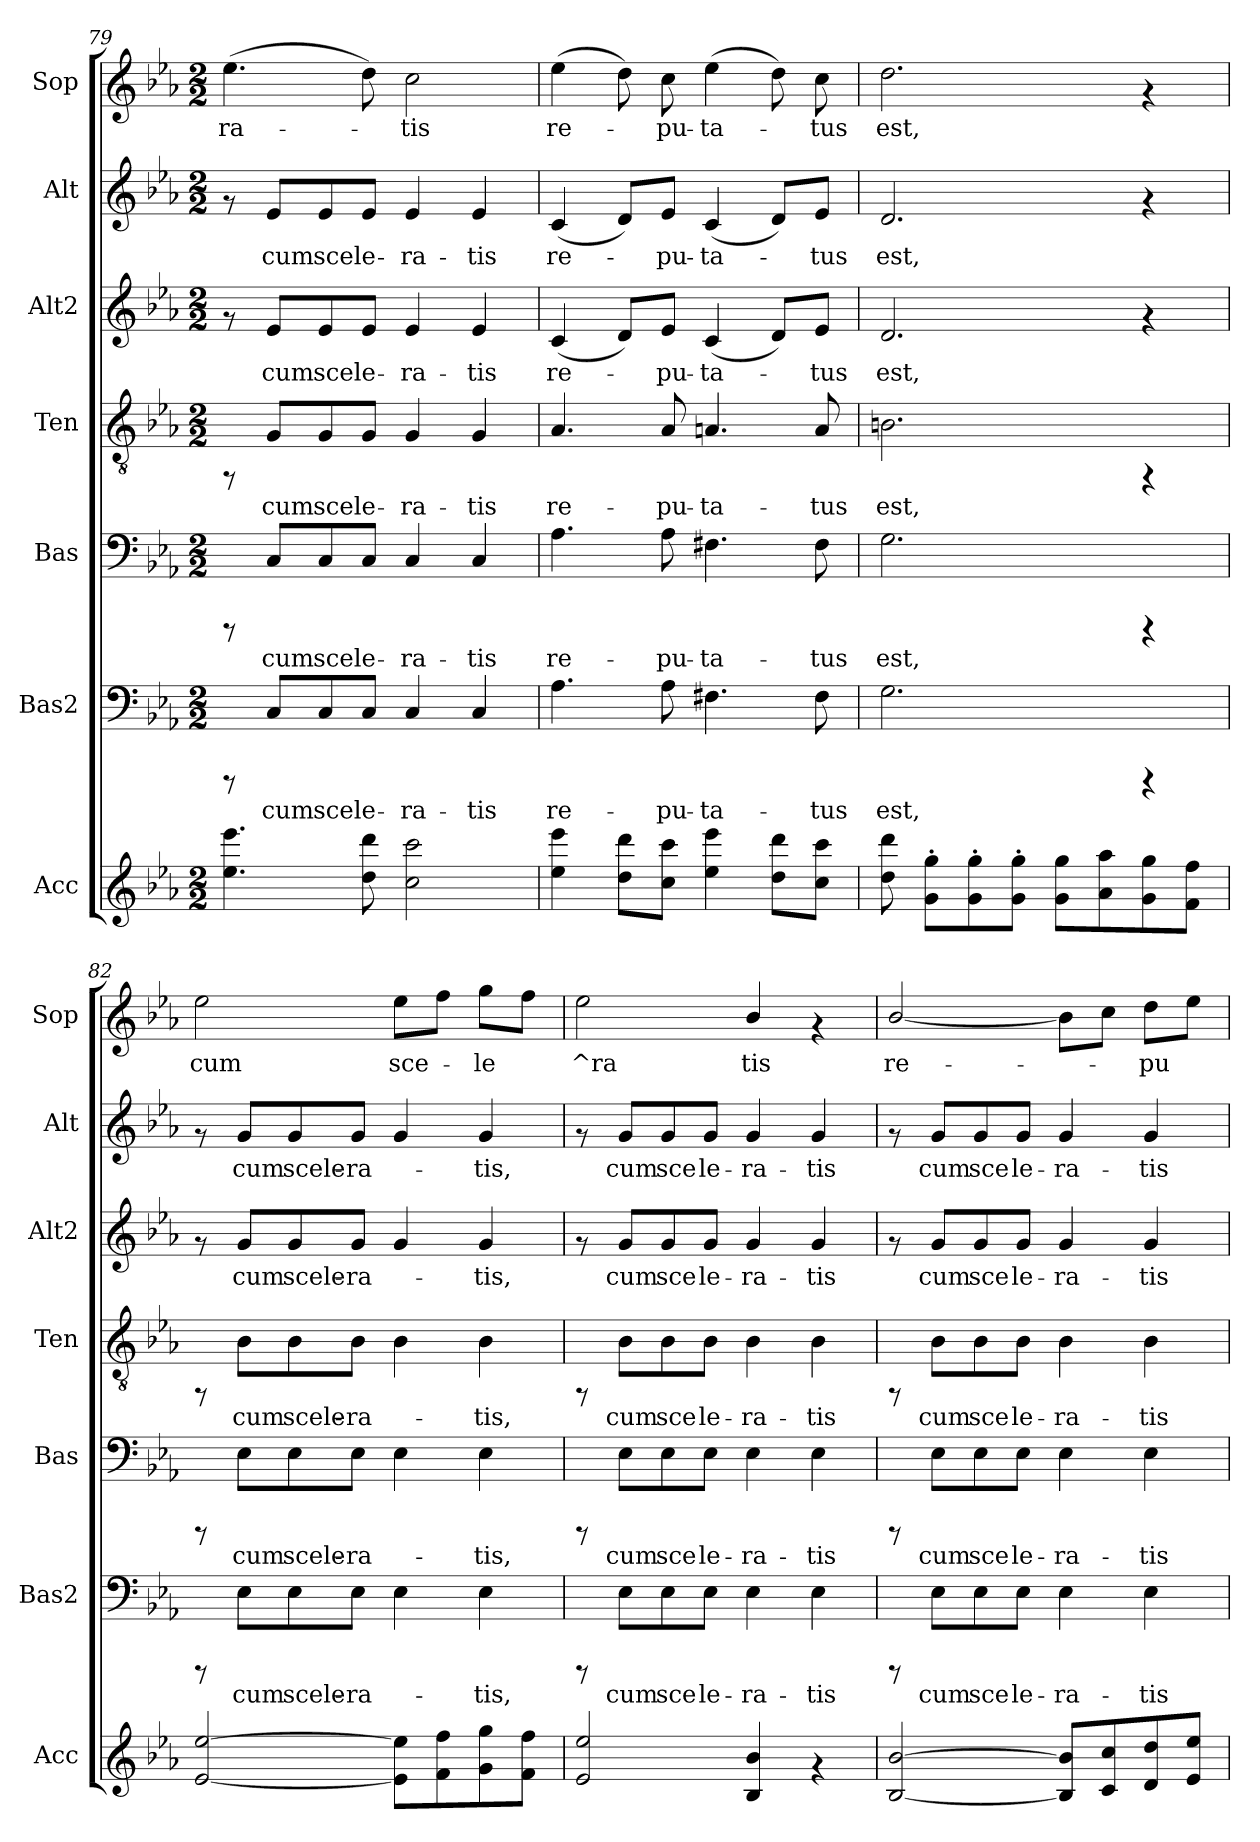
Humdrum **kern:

**kern	**kern	**text	**kern	**text	**kern	**text	**kern	**text	**kern	**text	**kern	**text
*part7	*part6	*part6	*part5	*part5	*part4	*part4	*part3	*part3	*part2	*part2	*part1	*part1
*staff7	*staff6	*staff6	*staff5	*staff5	*staff4	*staff4	*staff3	*staff3	*staff2	*staff2	*staff1	*staff1
*I"Acc	*I"Bas2	*	*I"Bas	*	*I"Ten	*	*I"Alt2	*	*I"Alt	*	*I"Sop	*
*I'Acc	*I'Bas2	*	*I'Bas	*	*I'Ten	*	*I'Alt2	*	*I'Alt	*	*I'Sop	*
*clefG2	*clefF4	*	*clefF4	*	*clefGv2	*	*clefG2	*	*clefG2	*	*clefG2	*
*k[b-e-a-]	*k[b-e-a-]	*	*k[b-e-a-]	*	*k[b-e-a-]	*	*k[b-e-a-]	*	*k[b-e-a-]	*	*k[b-e-a-]	*
*E-:	*E-:	*	*E-:	*	*E-:	*	*E-:	*	*E-:	*	*E-:	*
*M2/2	*M2/2	*	*M2/2	*	*M2/2	*	*M2/2	*	*M2/2	*	*M2/2	*
=79	=79	=79	=79	=79	=79	=79	=79	=79	=79	=79	=79	=79
!	!	!	!	!	!	!	!	!	!	!	!	!LO:LY:b:cj
4.eee-\ 4.ee-\	8rCCC	.	8rCCC	.	8rFF	.	8rf	.	8rf	.	(>4.ee-\	ra-
!	!	!LO:LY:b:cj	!	!LO:LY:b:cj	!	!LO:LY:b:cj	!	!LO:LY:b:cj	!	!LO:LY:b:cj	!	!
.	8C/L	cum	8C/L	cum	8G/L	cum	8e-/L	cum	8e-/L	cum	.	.
!	!	!LO:LY:b:cj	!	!LO:LY:b:cj	!	!LO:LY:b:cj	!	!LO:LY:b:cj	!	!LO:LY:b:cj	!	!
.	8C/	scele-	8C/	scele-	8G/	scele-	8e-/	scele-	8e-/	scele-	.	.
!	!	!LO:LY:b:cj	!	!LO:LY:b:cj	!	!LO:LY:b:cj	!	!LO:LY:b:cj	!	!LO:LY:b:cj	!	!LO:LY:b:cj
8ddd\ 8dd\	8C/J	.	8C/J	.	8G/J	.	8e-/J	.	8e-/J	.	8dd\)	.
!	!	!LO:LY:b:cj	!	!LO:LY:b:cj	!	!LO:LY:b:cj	!	!LO:LY:b:cj	!	!LO:LY:b:cj	!	!LO:LY:b:cj
2ccc\ 2cc\	4C/	ra-	4C/	ra-	4G/	ra-	4e-/	ra-	4e-/	ra-	2cc\	tis
!	!	!LO:LY:b:cj	!	!LO:LY:b:cj	!	!LO:LY:b:cj	!	!LO:LY:b:cj	!	!LO:LY:b:cj	!	!
.	4C/	tis	4C/	tis	4G/	tis	4e-/	tis	4e-/	tis	.	.
=80	=80	=80	=80	=80	=80	=80	=80	=80	=80	=80	=80	=80
!	!	!LO:LY:b:cj	!	!LO:LY:b:cj	!	!LO:LY:b:cj	!	!LO:LY:b:cj	!	!LO:LY:b:cj	!	!LO:LY:b:cj
4eee-\ 4ee-\	4.A-\	re-	4.A-\	re-	4.A-/	re-	(<4c/	re-	(<4c/	re-	(>4ee-\	re-
!	!	!	!	!	!	!	!	!LO:LY:b:cj	!	!LO:LY:b:cj	!	!LO:LY:b:cj
8ddd\ 8dd\L	.	.	.	.	.	.	8d/L)	.	8d/L)	.	8dd\)	.
!	!	!LO:LY:b:cj	!	!LO:LY:b:cj	!	!LO:LY:b:cj	!	!LO:LY:b:cj	!	!LO:LY:b:cj	!	!LO:LY:b:cj
8ccc\ 8cc\J	8A-\	pu-	8A-\	pu-	8A-/	pu-	8e-/J	pu-	8e-/J	pu-	8cc\	pu-
!	!	!LO:LY:b:cj	!	!LO:LY:b:cj	!	!LO:LY:b:cj	!	!LO:LY:b:cj	!	!LO:LY:b:cj	!	!LO:LY:b:cj
4eee-\ 4ee-\	4.F#X\	ta-	4.F#X\	ta-	4.An/	ta-	(<4c/	ta-	(<4c/	ta-	(>4ee-\	ta-
!	!	!	!	!	!	!	!	!LO:LY:b:cj	!	!LO:LY:b:cj	!	!LO:LY:b:cj
8ddd\ 8dd\L	.	.	.	.	.	.	8d/L)	.	8d/L)	.	8dd\)	.
!	!	!LO:LY:b:cj	!	!LO:LY:b:cj	!	!LO:LY:b:cj	!	!LO:LY:b:cj	!	!LO:LY:b:cj	!	!LO:LY:b:cj
8ccc\ 8cc\J	8F#\	tus	8F#\	tus	8A/	tus	8e-/J	tus	8e-/J	tus	8cc\	tus
!!LO:PB:g=z
=81	=81	=81	=81	=81	=81	=81	=81	=81	=81	=81	=81	=81
!	!	!LO:LY:b:cj	!	!LO:LY:b:cj	!	!LO:LY:b:cj	!	!LO:LY:b:cj	!	!LO:LY:b:cj	!	!LO:LY:b:cj
8ddd\ 8dd\	2.G\	est,	2.G\	est,	2.Bn\	est,	2.d/	est,	2.d/	est,	2.dd\	est,
8gg\'> 8g\'>L	.	.	.	.	.	.	.	.	.	.	.	.
8gg\'> 8g\'>	.	.	.	.	.	.	.	.	.	.	.	.
8gg\'> 8g\'>J	.	.	.	.	.	.	.	.	.	.	.	.
8gg\ 8g\L	.	.	.	.	.	.	.	.	.	.	.	.
8aa-\ 8a-\	.	.	.	.	.	.	.	.	.	.	.	.
8gg\ 8g\	4rCCC	.	4rCCC	.	4rFF	.	4rf	.	4rf	.	4rf	.
8ff\ 8f\J	.	.	.	.	.	.	.	.	.	.	.	.
=82	=82	=82	=82	=82	=82	=82	=82	=82	=82	=82	=82	=82
!	!	!	!	!	!	!	!	!	!	!	!	!LO:LY:b:cj
[>2ee-/ [<2e-/	8rCCC	.	8rCCC	.	8rFF	.	8rf	.	8rf	.	2ee-\	cum
!	!	!LO:LY:b:cj	!	!LO:LY:b:cj	!	!LO:LY:b:cj	!	!LO:LY:b:cj	!	!LO:LY:b:cj	!	!
.	8E-\L	cum	8E-\L	cum	8B-\L	cum	8g/L	cum	8g/L	cum	.	.
!	!	!LO:LY:b:cj	!	!LO:LY:b:cj	!	!LO:LY:b:cj	!	!LO:LY:b:cj	!	!LO:LY:b:cj	!	!
.	8E-\	scele-	8E-\	scele-	8B-\	scele-	8g/	scele-	8g/	scele-	.	.
!	!	!LO:LY:b:cj	!	!LO:LY:b:cj	!	!LO:LY:b:cj	!	!LO:LY:b:cj	!	!LO:LY:b:cj	!	!
.	8E-\J	ra-	8E-\J	ra-	8B-\J	ra-	8g/J	ra-	8g/J	ra-	.	.
!	!	!LO:LY:b:cj	!	!LO:LY:b:cj	!	!LO:LY:b:cj	!	!LO:LY:b:cj	!	!LO:LY:b:cj	!	!LO:LY:b:cj
8ee-\] 8e-\]L	4E-\	.	4E-\	.	4B-\	.	4g/	.	4g/	.	8ee-\L	sce-
!	!	!	!	!	!	!	!	!	!	!	!	!LO:LY:b:cj
8ff\ 8f\	.	.	.	.	.	.	.	.	.	.	8ff\J	.
!	!	!LO:LY:b:cj	!	!LO:LY:b:cj	!	!LO:LY:b:cj	!	!LO:LY:b:cj	!	!LO:LY:b:cj	!	!LO:LY:b:cj
8gg\ 8g\	4E-\	tis,	4E-\	tis,	4B-\	tis,	4g/	tis,	4g/	tis,	8gg\L	le-
!	!	!	!	!	!	!	!	!	!	!	!	!LO:LY:b:cj
8ff\ 8f\J	.	.	.	.	.	.	.	.	.	.	8ff\J	--
!!LO:PB:g=z
=83	=83	=83	=83	=83	=83	=83	=83	=83	=83	=83	=83	=83
!	!	!	!	!	!	!	!	!	!	!	!	!LO:LY:b:cj
2ee-/ 2e-/	8rCCC	.	8rCCC	.	8rFF	.	8rf	.	8rf	.	2ee-\	^ra
!	!	!LO:LY:b:cj	!	!LO:LY:b:cj	!	!LO:LY:b:cj	!	!LO:LY:b:cj	!	!LO:LY:b:cj	!	!
.	8E-\L	cum	8E-\L	cum	8B-\L	cum	8g/L	cum	8g/L	cum	.	.
!	!	!LO:LY:b:cj	!	!LO:LY:b:cj	!	!LO:LY:b:cj	!	!LO:LY:b:cj	!	!LO:LY:b:cj	!	!
.	8E-\	sce	8E-\	sce	8B-\	sce	8g/	sce	8g/	sce	.	.
!	!	!LO:LY:b:cj	!	!LO:LY:b:cj	!	!LO:LY:b:cj	!	!LO:LY:b:cj	!	!LO:LY:b:cj	!	!
.	8E-\J	le-	8E-\J	le-	8B-\J	le-	8g/J	le-	8g/J	le-	.	.
!	!	!LO:LY:b:cj	!	!LO:LY:b:cj	!	!LO:LY:b:cj	!	!LO:LY:b:cj	!	!LO:LY:b:cj	!	!LO:LY:b:cj
4b-/ 4B-/	4E-\	ra-	4E-\	ra-	4B-\	ra-	4g/	ra-	4g/	ra-	4b-/	tis
!	!	!LO:LY:b:cj	!	!LO:LY:b:cj	!	!LO:LY:b:cj	!	!LO:LY:b:cj	!	!LO:LY:b:cj	!	!
4rf	4E-\	tis	4E-\	tis	4B-\	tis	4g/	tis	4g/	tis	4rf	.
=84	=84	=84	=84	=84	=84	=84	=84	=84	=84	=84	=84	=84
!	!	!	!	!	!	!	!	!	!	!	!	!LO:LY:b:cj
[>2b-/ [<2B-/	8rCCC	.	8rCCC	.	8rFF	.	8rf	.	8rf	.	[<2b-/	re-
!	!	!LO:LY:b:cj	!	!LO:LY:b:cj	!	!LO:LY:b:cj	!	!LO:LY:b:cj	!	!LO:LY:b:cj	!	!
.	8E-\L	cum	8E-\L	cum	8B-\L	cum	8g/L	cum	8g/L	cum	.	.
!	!	!LO:LY:b:cj	!	!LO:LY:b:cj	!	!LO:LY:b:cj	!	!LO:LY:b:cj	!	!LO:LY:b:cj	!	!
.	8E-\	sce	8E-\	sce	8B-\	sce	8g/	sce	8g/	sce	.	.
!	!	!LO:LY:b:cj	!	!LO:LY:b:cj	!	!LO:LY:b:cj	!	!LO:LY:b:cj	!	!LO:LY:b:cj	!	!
.	8E-\J	le-	8E-\J	le-	8B-\J	le-	8g/J	le-	8g/J	le-	.	.
!	!	!LO:LY:b:cj	!	!LO:LY:b:cj	!	!LO:LY:b:cj	!	!LO:LY:b:cj	!	!LO:LY:b:cj	!	!LO:LY:b:cj
8b-/] 8B-/]L	4E-\	ra-	4E-\	ra-	4B-\	ra-	4g/	ra-	4g/	ra-	8b-\L]	.
!	!	!	!	!	!	!	!	!	!	!	!	!LO:LY:b:cj
8cc/ 8c/	.	.	.	.	.	.	.	.	.	.	8cc\J	.
!	!	!LO:LY:b:cj	!	!LO:LY:b:cj	!	!LO:LY:b:cj	!	!LO:LY:b:cj	!	!LO:LY:b:cj	!	!LO:LY:b:cj
8dd/ 8d/	4E-\	tis	4E-\	tis	4B-\	tis	4g/	tis	4g/	tis	8dd\L	pu-
!	!	!	!	!	!	!	!	!	!	!	!	!LO:LY:b:cj
8ee-/ 8e-/J	.	.	.	.	.	.	.	.	.	.	8ee-\J	--
=	=	=	=	=	=	=	=	=	=	=	=	=
*-	*-	*-	*-	*-	*-	*-	*-	*-	*-	*-	*-	*-
